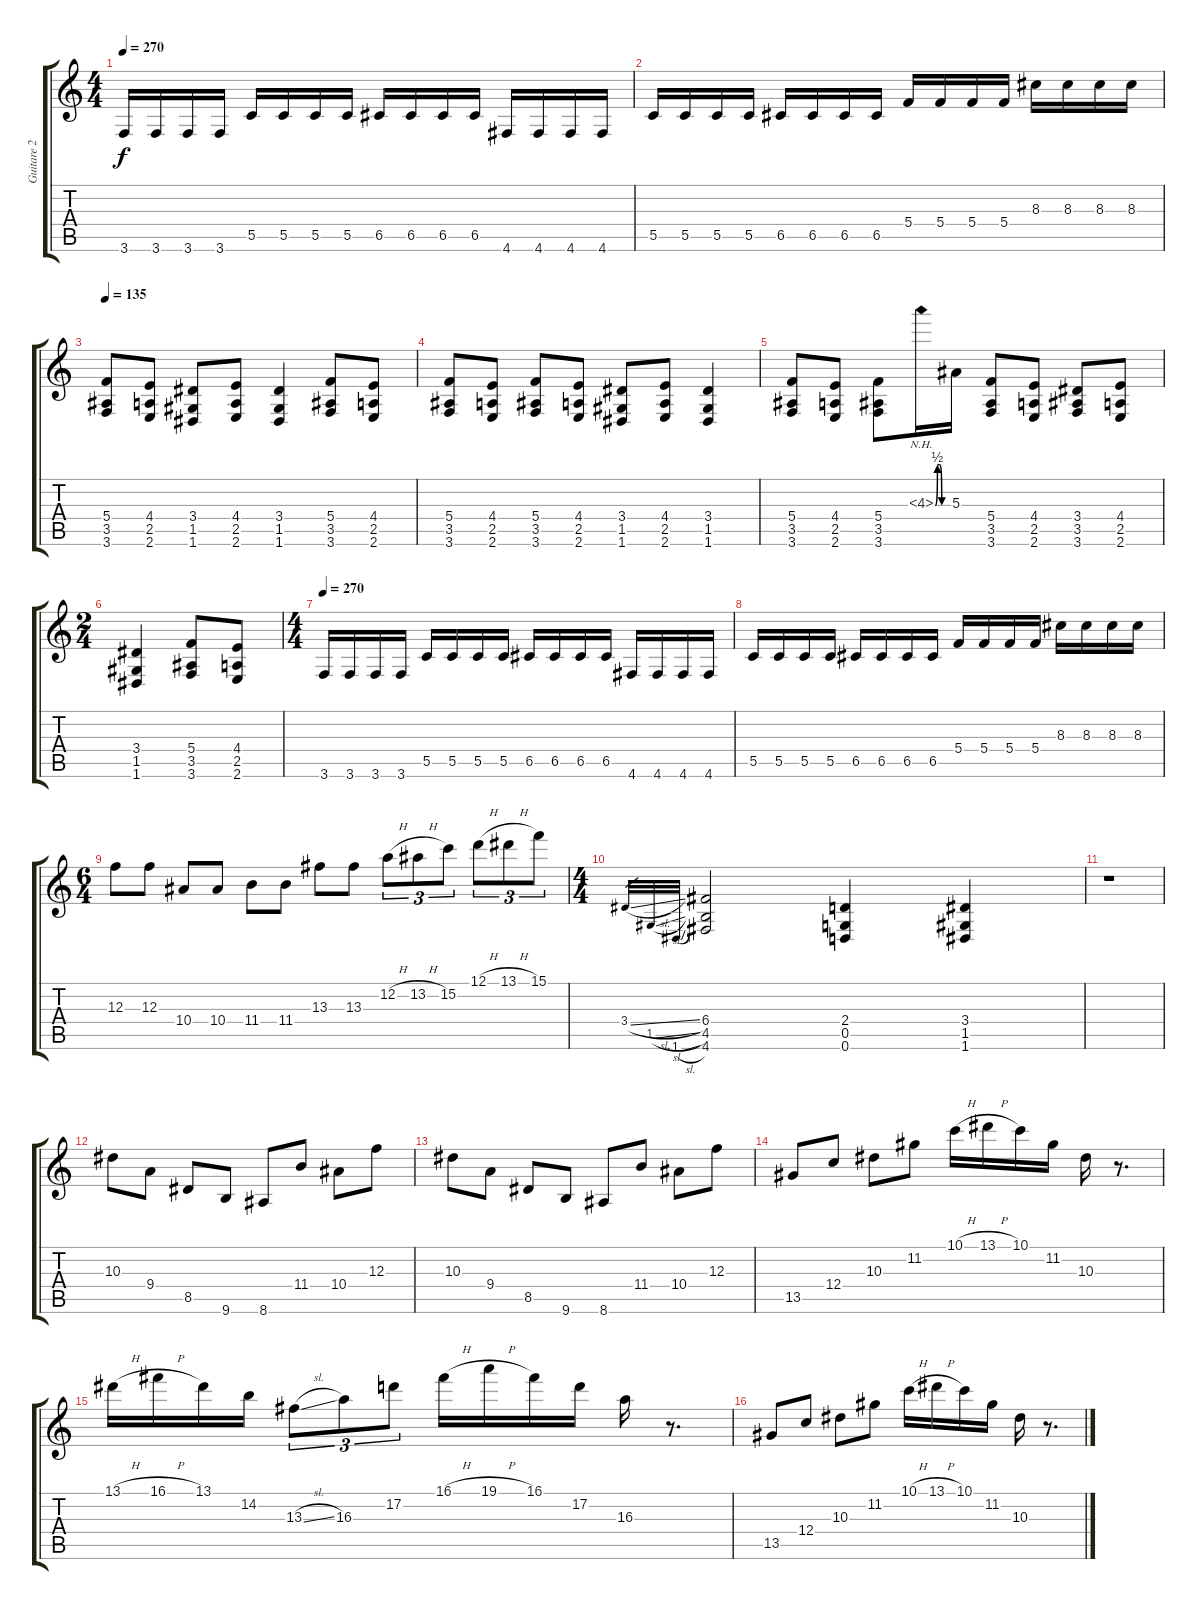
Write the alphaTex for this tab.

\track ("Guitare 2" "Guitare 2") {instrument distortionguitar}
\staff {score tabs}
\tuning (D4 A3 F3 C3 G2 D2) {hide}
\ts (4 4)
\tempo 270
\clef g2
\ks c
3.6.16{dy f} 3.6.16 3.6.16 3.6.16 5.5.16 5.5.16 5.5.16 5.5.16 6.5.16 6.5.16 6.5.16 6.5.16 4.6.16 4.6.16 4.6.16 4.6.16 |
5.5.16 5.5.16 5.5.16 5.5.16 6.5.16 6.5.16 6.5.16 6.5.16 5.4.16 5.4.16 5.4.16 5.4.16 8.3.16 8.3.16 8.3.16 8.3.16 |
\tempo 135
(5.4 3.5 3.6).8 (4.4 2.5 2.6).8 (3.4 1.5 1.6).8 (4.4 2.5 2.6).8 (3.4 1.5 1.6).4 (5.4 3.5 3.6).8 (4.4 2.5 2.6).8 |
(5.4 3.5 3.6).8 (4.4 2.5 2.6).8 (5.4 3.5 3.6).8 (4.4 2.5 2.6).8 (3.4 1.5 1.6).8 (4.4 2.5 2.6).8 (3.4 1.5 1.6).4 |
(5.4 3.5 3.6).8 (4.4 2.5 2.6).8 (5.4 3.5 3.6).8 4.3{be (custom 0 0 10 2 20 2 30 0 60 0) nh}.16 5.3.16 (5.4 3.5 3.6).8 (4.4 2.5 2.6).8 (3.4 3.5 3.6).8 (4.4 2.5 2.6).8 |
\ts (2 4)
(3.4 1.5 1.6).4 (5.4 3.5 3.6).8 (4.4 2.5 2.6).8 |
\ts (4 4)
\tempo 270
3.6.16 3.6.16 3.6.16 3.6.16 5.5.16 5.5.16 5.5.16 5.5.16 6.5.16 6.5.16 6.5.16 6.5.16 4.6.16 4.6.16 4.6.16 4.6.16 |
5.5.16 5.5.16 5.5.16 5.5.16 6.5.16 6.5.16 6.5.16 6.5.16 5.4.16 5.4.16 5.4.16 5.4.16 8.3.16 8.3.16 8.3.16 8.3.16 |
\ts (6 4)
12.3.8 12.3.8 10.4.8 10.4.8 11.4.8 11.4.8 13.3.8 13.3.8 12.2{h}.8{tu (3 2)} 13.2{h}.8{tu (3 2)} 15.2.8{tu (3 2)} 12.1{h}.8{tu (3 2)} 13.1{h}.8{tu (3 2)} 15.1.8{tu (3 2)} |
\ts (4 4)
3.4{sl}.32{gr} 1.5{sl}.32{gr} 1.6{sl}.32{gr} (6.4 4.5 4.6).2{instrument electricguitarjazz} (2.4 0.5 0.6).4 (3.4 1.5 1.6).4 |
r.1 |
10.3.8{instrument distortionguitar} 9.4.8 8.5.8 9.6.8 8.6.8 11.4.8 10.4.8 12.3.8 |
10.3.8 9.4.8 8.5.8 9.6.8 8.6.8 11.4.8 10.4.8 12.3.8 |
13.5.8 12.4.8 10.3.8 11.2.8 10.1{h}.16 13.1{h}.16 10.1.16 11.2.16 10.3.16 r.8{d} |
13.1{h}.16 16.1{h}.16 13.1.16 14.2.16 13.3{sl}.8{tu (3 2)} 16.3.8{tu (3 2)} 17.2.8{tu (3 2)} 16.1{h}.16 19.1{h}.16 16.1.16 17.2.16 16.3.16 r.8{d} |
13.5.8 12.4.8 10.3.8 11.2.8 10.1{h}.16 13.1{h}.16 10.1.16 11.2.16 10.3.16 r.8{d}
